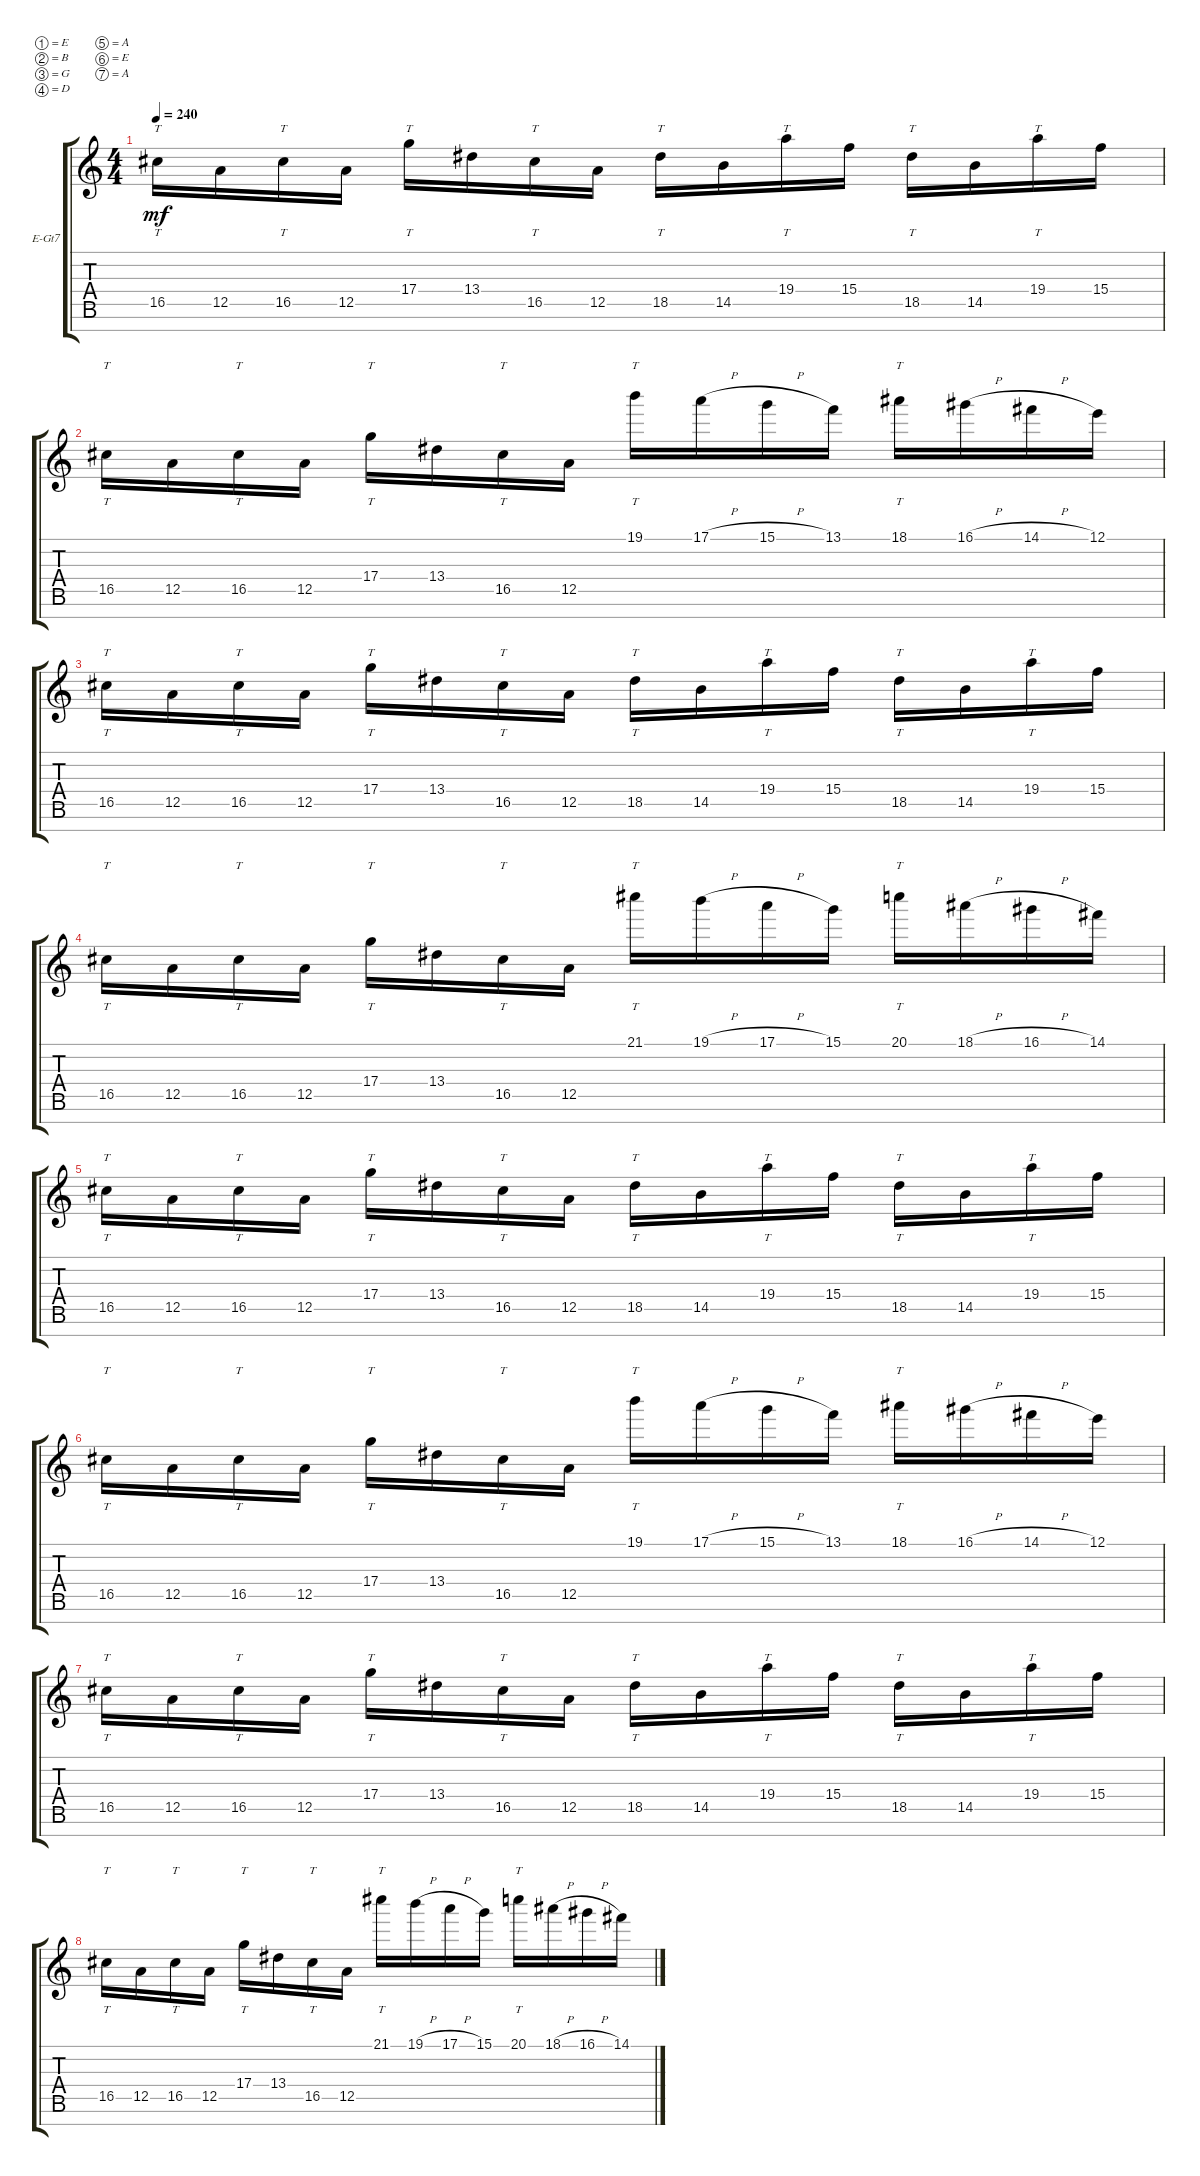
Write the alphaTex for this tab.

\defaultSystemsLayout 4
\bracketExtendMode groupsimilarinstruments
\firstSystemTrackNameOrientation horizontal
\otherSystemsTrackNameOrientation horizontal
\track ("Electric Guitar" "E-Gt7") {instrument distortionguitar}
\staff {score tabs}
\tuning (E4 B3 G3 D3 A2 E2 A1)
\ts (4 4)
\tempo 240
\clef g2
\ks c
16.5.16{tt dy mf} 12.5.16 16.5.16{tt} 12.5.16 17.4.16{tt} 13.4.16 16.5.16{tt} 12.5.16 18.5.16{tt} 14.5.16 19.4.16{tt} 15.4.16 18.5.16{tt} 14.5.16 19.4.16{tt} 15.4.16 |
16.5.16{tt} 12.5.16 16.5.16{tt} 12.5.16 17.4.16{tt} 13.4.16 16.5.16{tt} 12.5.16 19.1.16{tt} 17.1{h}.16 15.1{h}.16 13.1.16 18.1.16{tt} 16.1{h}.16 14.1{h}.16 12.1.16 |
16.5.16{tt} 12.5.16 16.5.16{tt} 12.5.16 17.4.16{tt} 13.4.16 16.5.16{tt} 12.5.16 18.5.16{tt} 14.5.16 19.4.16{tt} 15.4.16 18.5.16{tt} 14.5.16 19.4.16{tt} 15.4.16 |
16.5.16{tt} 12.5.16 16.5.16{tt} 12.5.16 17.4.16{tt} 13.4.16 16.5.16{tt} 12.5.16 21.1.16{tt} 19.1{h}.16 17.1{h}.16 15.1.16 20.1.16{tt} 18.1{h}.16 16.1{h}.16 14.1.16 |
16.5.16{tt} 12.5.16 16.5.16{tt} 12.5.16 17.4.16{tt} 13.4.16 16.5.16{tt} 12.5.16 18.5.16{tt} 14.5.16 19.4.16{tt} 15.4.16 18.5.16{tt} 14.5.16 19.4.16{tt} 15.4.16 |
16.5.16{tt} 12.5.16 16.5.16{tt} 12.5.16 17.4.16{tt} 13.4.16 16.5.16{tt} 12.5.16 19.1.16{tt} 17.1{h}.16 15.1{h}.16 13.1.16 18.1.16{tt} 16.1{h}.16 14.1{h}.16 12.1.16 |
16.5.16{tt} 12.5.16 16.5.16{tt} 12.5.16 17.4.16{tt} 13.4.16 16.5.16{tt} 12.5.16 18.5.16{tt} 14.5.16 19.4.16{tt} 15.4.16 18.5.16{tt} 14.5.16 19.4.16{tt} 15.4.16 |
16.5.16{tt} 12.5.16 16.5.16{tt} 12.5.16 17.4.16{tt} 13.4.16 16.5.16{tt} 12.5.16 21.1.16{tt} 19.1{h}.16 17.1{h}.16 15.1.16 20.1.16{tt} 18.1{h}.16 16.1{h}.16 14.1.16
